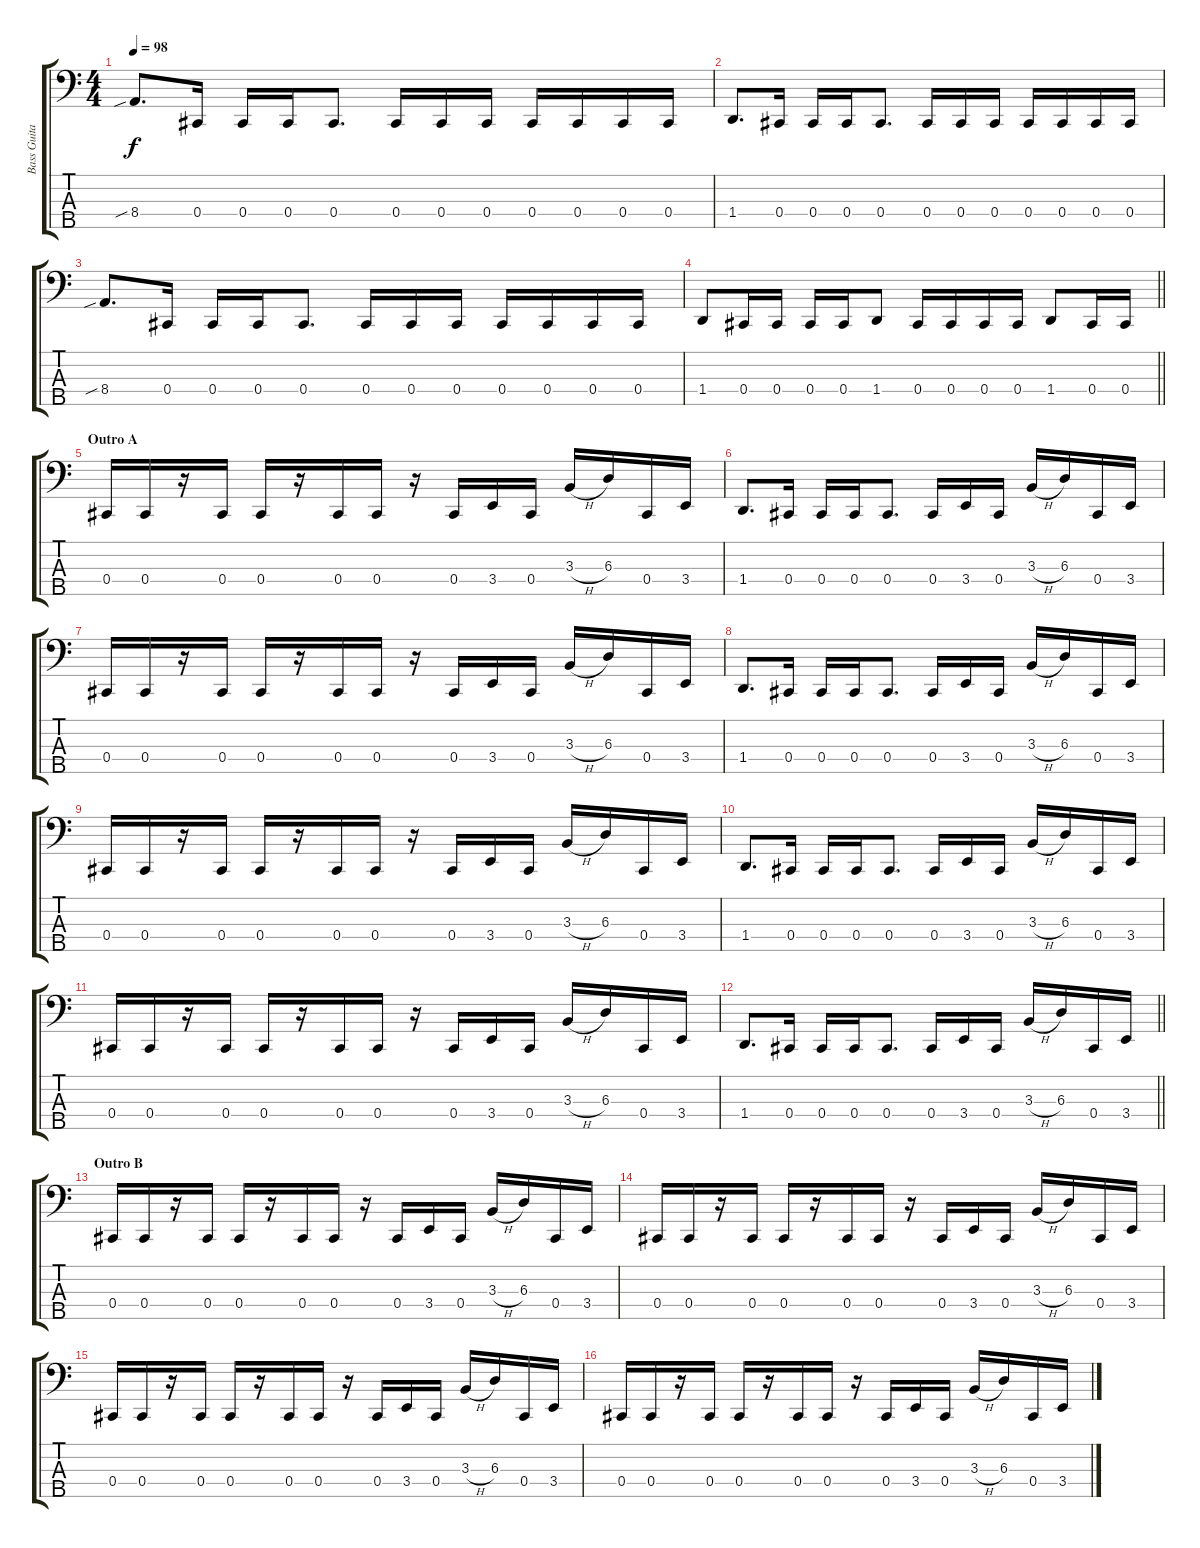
\track ("Bass Guitar" "Bass Guita") {instrument electricbassfinger}
\staff {score tabs}
\tuning (Gb2 Db2 Ab1 Db1 Ab0) {hide}
\ts (4 4)
\tempo 98
\clef f4
\ks c
8.4{sib}.8{d dy f} 0.4.16 0.4.16 0.4.16 0.4.8{d} 0.4.16 0.4.16 0.4.16 0.4.16 0.4.16 0.4.16 0.4.16 |
1.4.8{d} 0.4.16 0.4.16 0.4.16 0.4.8{d} 0.4.16 0.4.16 0.4.16 0.4.16 0.4.16 0.4.16 0.4.16 |
8.4{sib}.8{d} 0.4.16 0.4.16 0.4.16 0.4.8{d} 0.4.16 0.4.16 0.4.16 0.4.16 0.4.16 0.4.16 0.4.16 |
\barLineRight lightlight
1.4.8 0.4.16 0.4.16 0.4.16 0.4.16 1.4.8 0.4.16 0.4.16 0.4.16 0.4.16 1.4.8 0.4.16 0.4.16 |
\section ("" "Outro A")
0.4.16 0.4.16 r.16 0.4.16 0.4.16 r.16 0.4.16 0.4.16 r.16 0.4.16 3.4.16 0.4.16 3.3{h}.16 6.3.16 0.4.16 3.4.16 |
1.4.8{d} 0.4.16 0.4.16 0.4.16 0.4.8{d} 0.4.16 3.4.16 0.4.16 3.3{h}.16 6.3.16 0.4.16 3.4.16 |
0.4.16 0.4.16 r.16 0.4.16 0.4.16 r.16 0.4.16 0.4.16 r.16 0.4.16 3.4.16 0.4.16 3.3{h}.16 6.3.16 0.4.16 3.4.16 |
1.4.8{d} 0.4.16 0.4.16 0.4.16 0.4.8{d} 0.4.16 3.4.16 0.4.16 3.3{h}.16 6.3.16 0.4.16 3.4.16 |
0.4.16 0.4.16 r.16 0.4.16 0.4.16 r.16 0.4.16 0.4.16 r.16 0.4.16 3.4.16 0.4.16 3.3{h}.16 6.3.16 0.4.16 3.4.16 |
1.4.8{d} 0.4.16 0.4.16 0.4.16 0.4.8{d} 0.4.16 3.4.16 0.4.16 3.3{h}.16 6.3.16 0.4.16 3.4.16 |
0.4.16 0.4.16 r.16 0.4.16 0.4.16 r.16 0.4.16 0.4.16 r.16 0.4.16 3.4.16 0.4.16 3.3{h}.16 6.3.16 0.4.16 3.4.16 |
\barLineRight lightlight
1.4.8{d} 0.4.16 0.4.16 0.4.16 0.4.8{d} 0.4.16 3.4.16 0.4.16 3.3{h}.16 6.3.16 0.4.16 3.4.16 |
\section ("" "Outro B")
0.4.16 0.4.16 r.16 0.4.16 0.4.16 r.16 0.4.16 0.4.16 r.16 0.4.16 3.4.16 0.4.16 3.3{h}.16 6.3.16 0.4.16 3.4.16 |
0.4.16 0.4.16 r.16 0.4.16 0.4.16 r.16 0.4.16 0.4.16 r.16 0.4.16 3.4.16 0.4.16 3.3{h}.16 6.3.16 0.4.16 3.4.16 |
0.4.16 0.4.16 r.16 0.4.16 0.4.16 r.16 0.4.16 0.4.16 r.16 0.4.16 3.4.16 0.4.16 3.3{h}.16 6.3.16 0.4.16 3.4.16 |
0.4.16 0.4.16 r.16 0.4.16 0.4.16 r.16 0.4.16 0.4.16 r.16 0.4.16 3.4.16 0.4.16 3.3{h}.16 6.3.16 0.4.16 3.4.16
